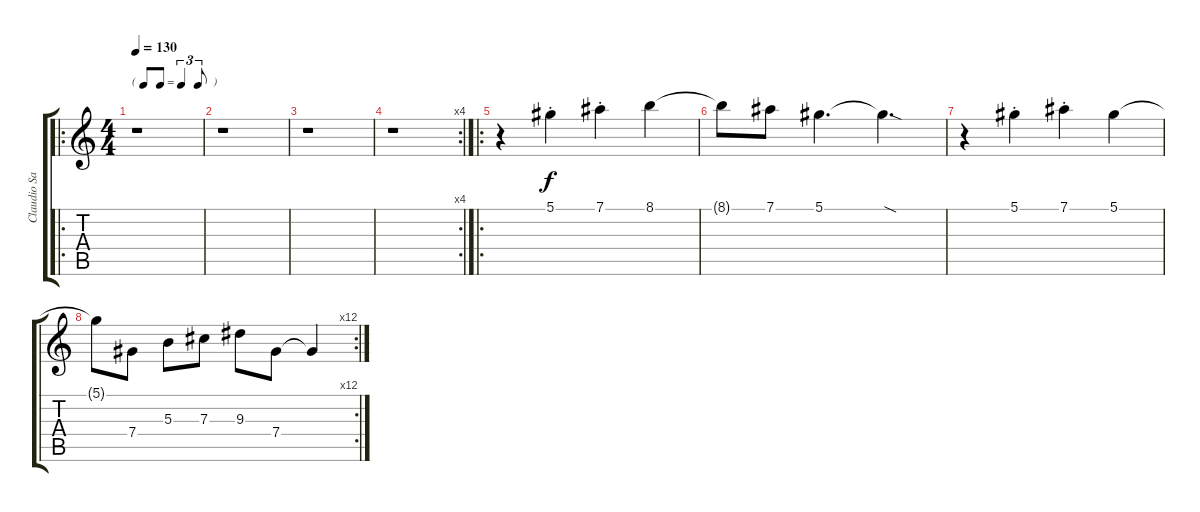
\track ("Claudio Sanchez (Right Lead)" "Claudio Sa") {instrument acousticguitarsteel}
\staff {score tabs}
\tuning (Eb4 Bb3 Gb3 Db3 Ab2 Eb2) {hide}
\ro
\ts (4 4)
\tf triplet8th
\tempo 130
\clef g2
\ks c
r.1{dy f} |
r.1 |
r.1 |
\rc 4
r.1 |
\ro
r.4 5.1{st}.4 7.1{st}.4 8.1.4 |
8.1{t}.8 7.1.8 5.1.4{d} 5.1{sod t}.4{d} |
r.4 5.1{st}.4 7.1{st}.4 5.1.4 |
\rc 12
5.1{t}.8 7.4.8 5.3.8 7.3.8 9.3.8 7.4.8 7.4{t}.4
